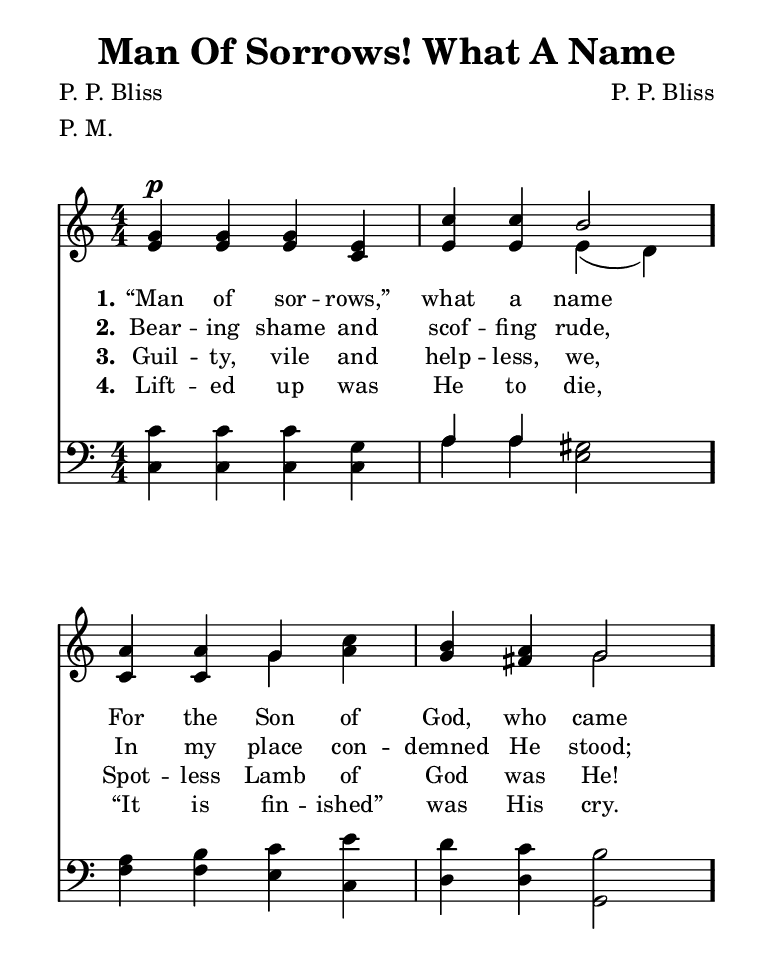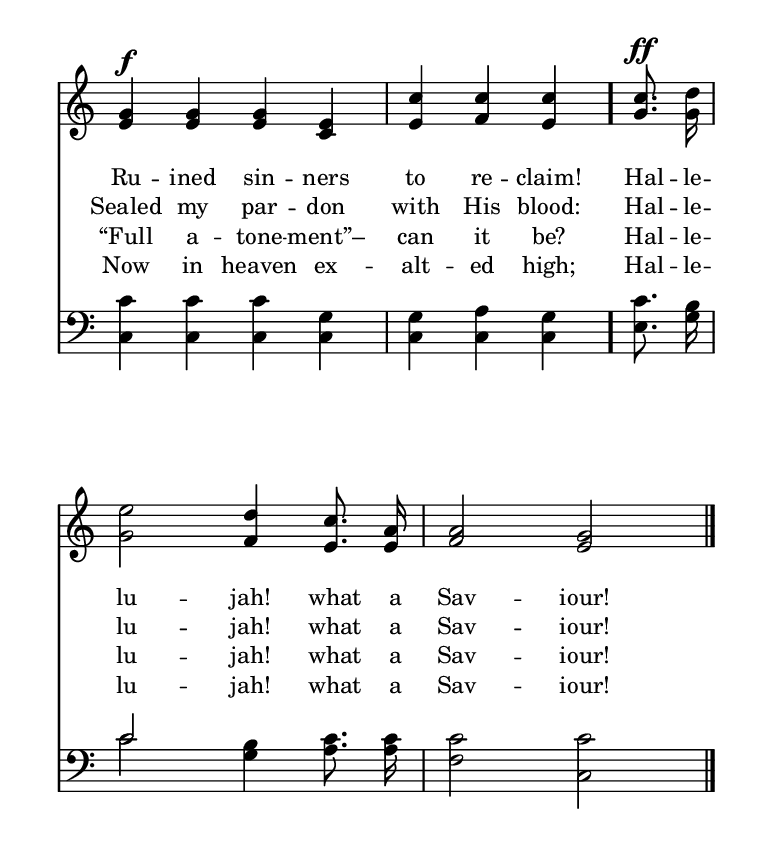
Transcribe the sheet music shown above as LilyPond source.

\include "common/global.ily"
\paper {
  \include "common/paper.ily"
  ragged-bottom = ##t
  systems-per-page = #(cond (is-eogsized 2) (#t #f))
  system-system-spacing.padding = 11
}

\header{
  %gospel
  hymnnumber = "103"
  title = "Man Of Sorrows! What A Name"
  tunename = ""
  meter = "P. M."
  poet = "P. P. Bliss"
  composer = "P. P. Bliss"
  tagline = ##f
}

% for fermata in MIDI
ta = { \tempo 4=80 }
tb = { \tempo 4=40 }

patternAA = { c4 c4 c4 c4 | c4 c4 c2 }
patternAB = { c4 c4 c4 c4 | c4 c4 c4( c4) }

patternBA = { c4 c4 c4 c4 | c4 c4 c4 }

patternCA = { c8. c16 | c2 c4 c8. c16 | c2 c2 }

global = {
  \include "common/overrides.ily"
  \override Staff.TimeSignature.style = #'numbered
  \time 4/4
  \override Score.MetronomeMark.transparent = ##t % hide all fermata changes too
  \ta
  \key c \major
  \autoBeamOff
}

notesSoprano = {
\global
\relative c'' {

  \changePitch \patternAA { g^\p g g e | c' c b }
  \changePitch \patternAA { a a g c | b a g }
  \changePitch \patternBA { g^\f g g e | c' c c }
  \changePitch \patternCA { c^\ff d | e d c a | a g }

  \bar "|."

}
}

notesAlto = {
\global
\relative e' {

  \changePitch \patternAB { e e e c | e e e d }
  \changePitch \patternAA { c c g' a | g fis g }
  \changePitch \patternBA { e e e c | e f e }
  \changePitch \patternCA { g g | g f e e | f e }

}
}

notesTenor = {
\global
\relative a {

  \changePitch \patternAA { c c c g | a a gis }
  \changePitch \patternAA { a b c e | d c b }
  \changePitch \patternBA { c c c g | g a g }
  \changePitch \patternCA { c b | c b c c | c c }

}
}

notesBass = {
\global
\relative f {

  \changePitch \patternAA { c c c c | a' a e }
  \changePitch \patternAA { f f e c | d d g, }
  \changePitch \patternBA { c c c c | c c c }
  \changePitch \patternCA { e g | c g a a | f c }

}
}

wordsA = \lyricmode {
\set stanza = "1."

“Man of sor -- rows,” what a name \bar "."
For the Son of God, who came \bar "."
Ru -- ined sin -- ners to re -- claim! \bar "."
Hal -- le -- lu -- jah! what a Sav -- iour! \bar "."

}

wordsB = \lyricmode {
\set stanza = "2."

Bear -- ing shame and scof -- fing rude,
In my place con -- demned He stood;
Sealed my par -- don with His blood:
Hal -- le -- lu -- jah! what a Sav -- iour!

}

wordsC = \lyricmode {
\set stanza = "3."

Guil -- ty, vile and help -- less, we,
Spot -- less Lamb of God was He!
“Full a -- tone -- ment”– can it be?
Hal -- le -- lu -- jah! what a Sav -- iour!

}

wordsD = \lyricmode {
\set stanza = "4."

Lift -- ed up was He to die,
“It is fin -- ished” was His cry.
Now in heaven ex -- alt -- ed high;
Hal -- le -- lu -- jah! what a Sav -- iour!

}

\score {
  \context ChoirStaff <<
    \context Staff = upper <<
      \set Staff.autoBeaming = ##f
      \set ChoirStaff.systemStartDelimiter = #'SystemStartBar
      \set ChoirStaff.printPartCombineTexts = ##f
      \partcombine #'(2 . 9) \notesSoprano \notesAlto
      \context NullVoice = sopranos { \voiceOne << \notesSoprano >> }
      \context NullVoice = altos { \voiceTwo << \notesAlto >> }
      \context Lyrics = one   \lyricsto sopranos \wordsA
      \context Lyrics = two   \lyricsto sopranos \wordsB
      \context Lyrics = three \lyricsto sopranos \wordsC
      \context Lyrics = four  \lyricsto sopranos \wordsD
    >>
    \context Staff = men <<
      \set Staff.autoBeaming = ##f
      \clef bass
      \set ChoirStaff.printPartCombineTexts = ##f
      \partcombine #'(2 . 9) \notesTenor \notesBass
      \context NullVoice = tenors { \voiceOne << \notesTenor >> }
      \context NullVoice = basses { \voiceTwo << \notesBass >> }
    >>
  >>
  \layout {
    \include "common/layout.ily"
  }
  \midi{
    \include "common/midi.ily"
  }
}

\version "2.19.49"  % necessary for upgrading to future LilyPond versions.

% vi:set et ts=2 sw=2 ai nocindent syntax=lilypond:
